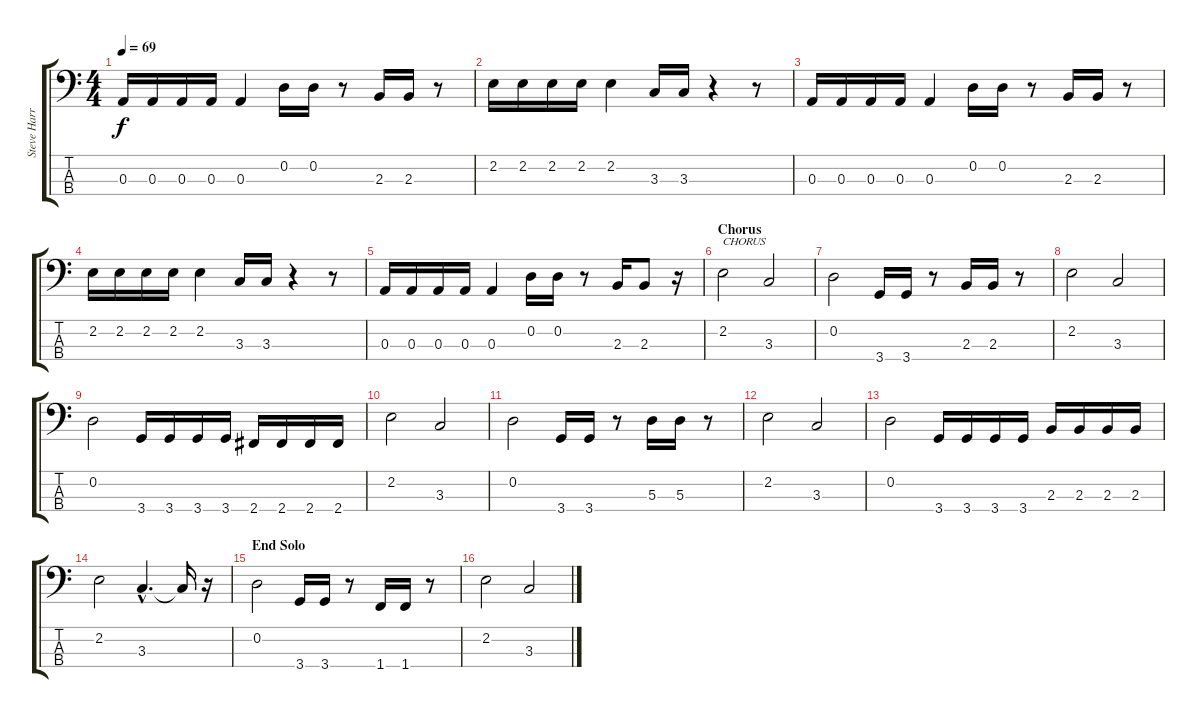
\track ("Steve Harris" "Steve Harr") {instrument fretlessbass}
\staff {score tabs}
\tuning (G2 D2 A1 E1) {hide}
\ts (4 4)
\tempo 69
\clef f4
\ks c
0.3.16{dy f} 0.3.16 0.3.16 0.3.16 0.3.4 0.2.16 0.2.16 r.8 2.3.16 2.3.16 r.8 |
2.2.16 2.2.16 2.2.16 2.2.16 2.2.4 3.3.16 3.3.16 r.4 r.8 |
0.3.16 0.3.16 0.3.16 0.3.16 0.3.4 0.2.16 0.2.16 r.8 2.3.16 2.3.16 r.8 |
2.2.16 2.2.16 2.2.16 2.2.16 2.2.4 3.3.16 3.3.16 r.4 r.8 |
0.3.16 0.3.16 0.3.16 0.3.16 0.3.4 0.2.16 0.2.16 r.8 2.3.16 2.3.8 r.16 |
\section ("" "Chorus")
2.2.2{txt "CHORUS"} 3.3.2 |
0.2.2 3.4.16 3.4.16 r.8 2.3.16 2.3.16 r.8 |
2.2.2 3.3.2 |
0.2.2 3.4.16 3.4.16 3.4.16 3.4.16 2.4.16 2.4.16 2.4.16 2.4.16 |
2.2.2 3.3.2 |
0.2.2 3.4.16 3.4.16 r.8 5.3.16 5.3.16 r.8 |
2.2.2 3.3.2 |
0.2.2 3.4.16 3.4.16 3.4.16 3.4.16 2.3.16 2.3.16 2.3.16 2.3.16 |
2.2.2 3.3{hac}.4{d} 3.3{t}.16 r.16 |
\section ("" "End Solo")
0.2.2 3.4.16 3.4.16 r.8 1.4.16 1.4.16 r.8 |
2.2.2 3.3.2
